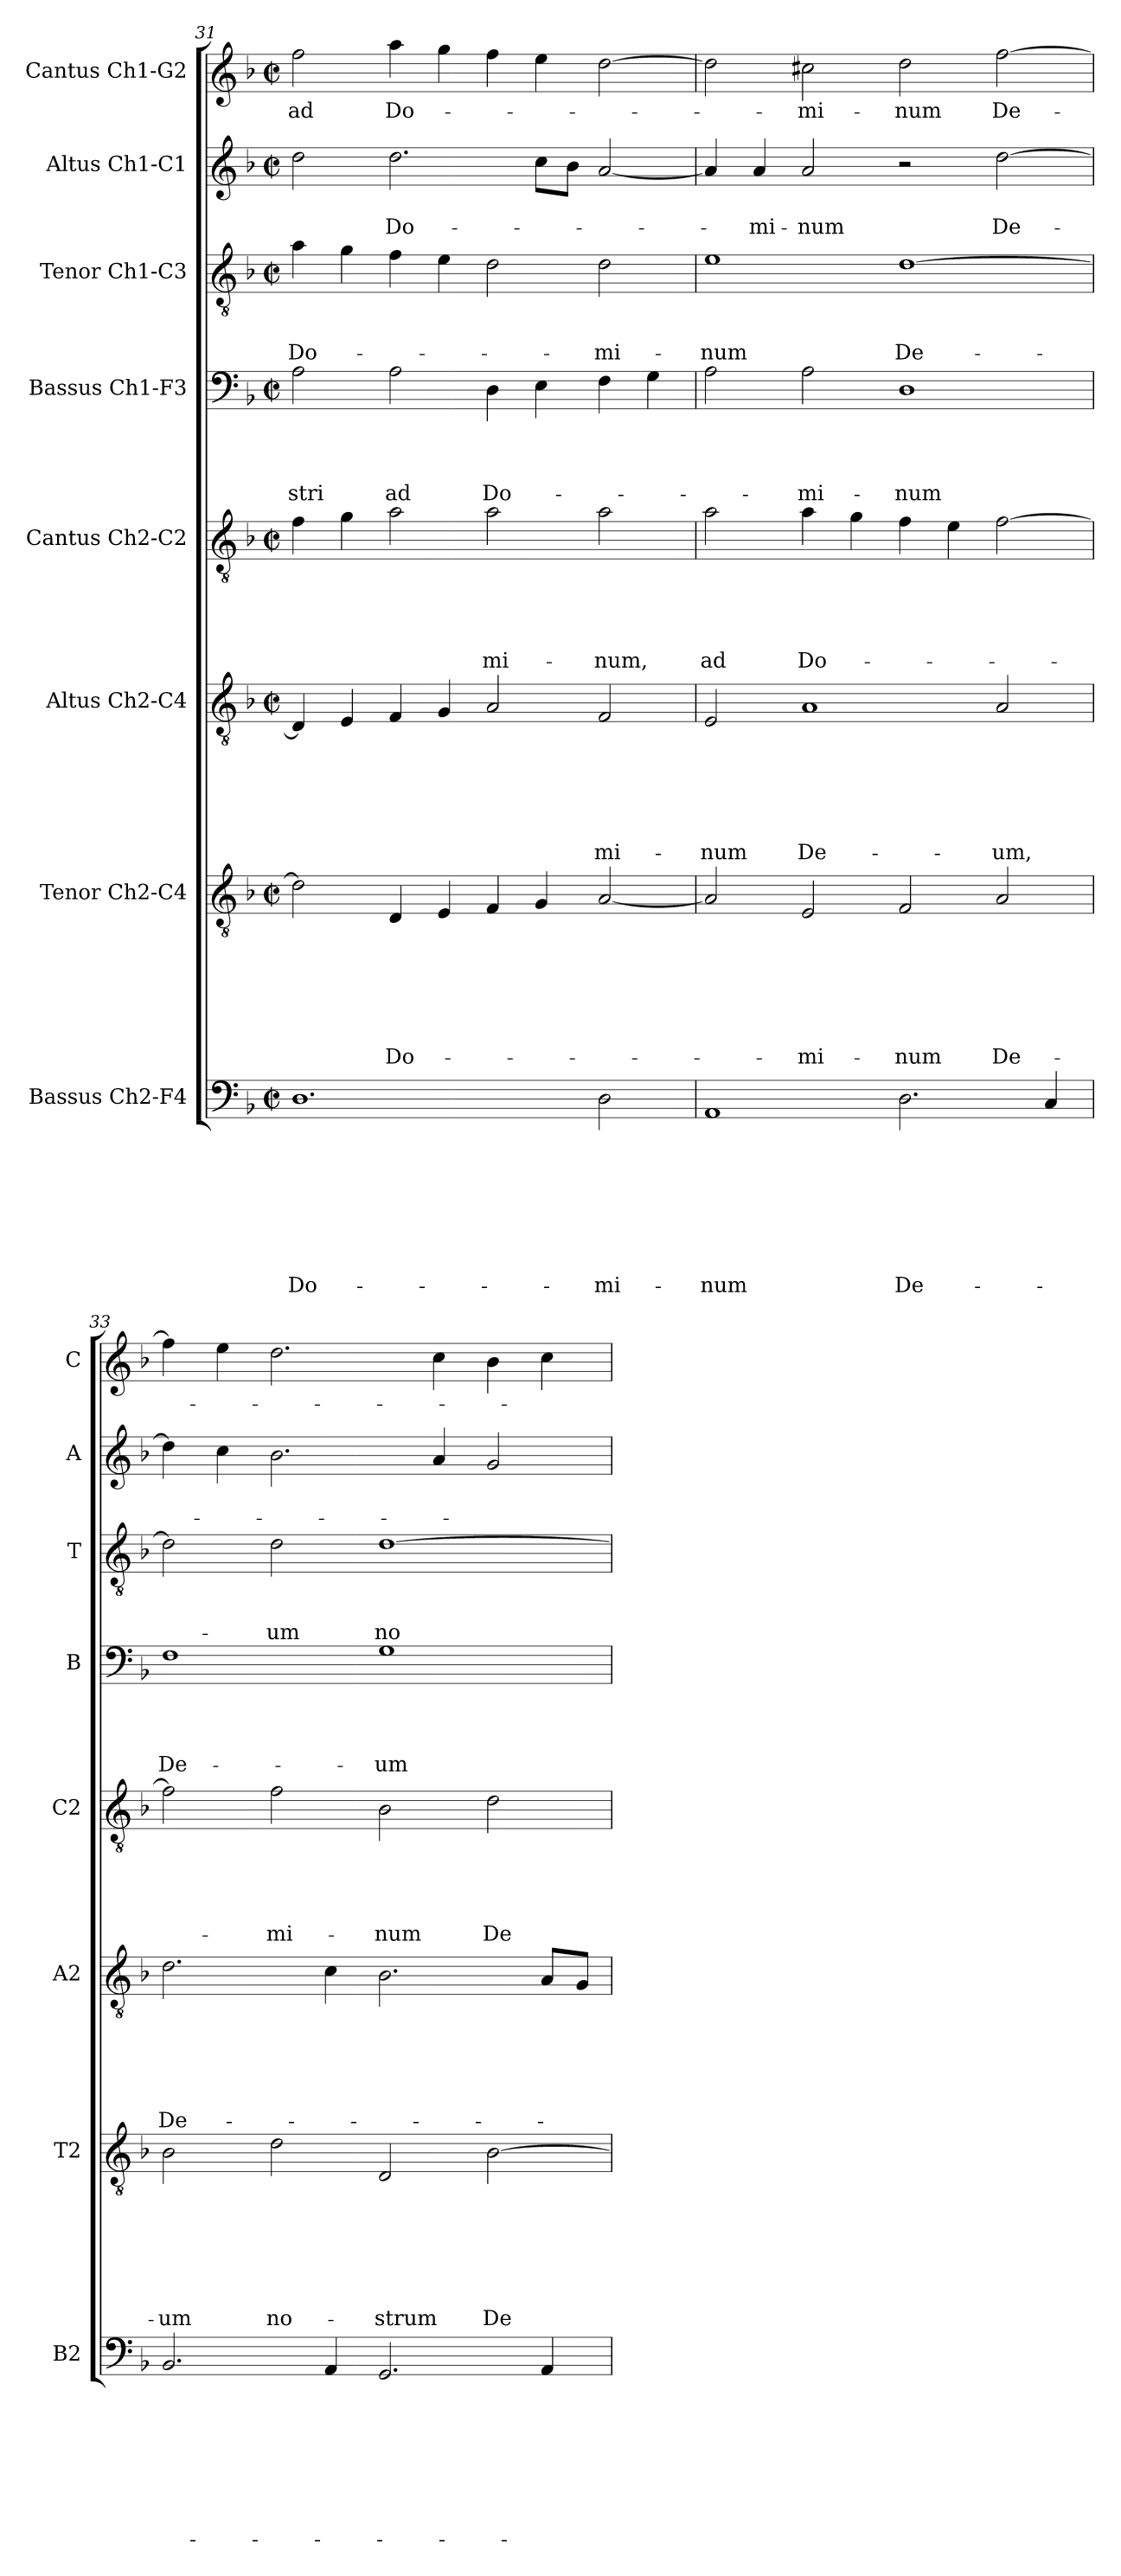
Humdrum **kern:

**kern	**text	**text	**text	**text	**text	**text	**text	**text	**kern	**text	**text	**text	**text	**text	**text	**text	**kern	**text	**text	**text	**text	**text	**text	**kern	**text	**text	**text	**text	**text	**kern	**text	**text	**text	**text	**kern	**text	**text	**text	**kern	**text	**text	**kern	**text
*part8	*part8	*part8	*part8	*part8	*part8	*part8	*part8	*part8	*part7	*part7	*part7	*part7	*part7	*part7	*part7	*part7	*part6	*part6	*part6	*part6	*part6	*part6	*part6	*part5	*part5	*part5	*part5	*part5	*part5	*part4	*part4	*part4	*part4	*part4	*part3	*part3	*part3	*part3	*part2	*part2	*part2	*part1	*part1
*staff8	*staff8	*staff8	*staff8	*staff8	*staff8	*staff8	*staff8	*staff8	*staff7	*staff7	*staff7	*staff7	*staff7	*staff7	*staff7	*staff7	*staff6	*staff6	*staff6	*staff6	*staff6	*staff6	*staff6	*staff5	*staff5	*staff5	*staff5	*staff5	*staff5	*staff4	*staff4	*staff4	*staff4	*staff4	*staff3	*staff3	*staff3	*staff3	*staff2	*staff2	*staff2	*staff1	*staff1
*I"Bassus Ch2-F4	*	*	*	*	*	*	*	*	*I"Tenor Ch2-C4	*	*	*	*	*	*	*	*I"Altus Ch2-C4	*	*	*	*	*	*	*I"Cantus Ch2-C2	*	*	*	*	*	*I"Bassus Ch1-F3	*	*	*	*	*I"Tenor Ch1-C3	*	*	*	*I"Altus Ch1-C1	*	*	*I"Cantus Ch1-G2	*
*I'B2	*	*	*	*	*	*	*	*	*I'T2	*	*	*	*	*	*	*	*I'A2	*	*	*	*	*	*	*I'C2	*	*	*	*	*	*I'B	*	*	*	*	*I'T	*	*	*	*I'A	*	*	*I'C	*
*clefF4	*	*	*	*	*	*	*	*	*clefGv2	*	*	*	*	*	*	*	*clefGv2	*	*	*	*	*	*	*clefGv2	*	*	*	*	*	*clefF4	*	*	*	*	*clefGv2	*	*	*	*clefG2	*	*	*clefG2	*
*k[b-]	*	*	*	*	*	*	*	*	*k[b-]	*	*	*	*	*	*	*	*k[b-]	*	*	*	*	*	*	*k[b-]	*	*	*	*	*	*k[b-]	*	*	*	*	*k[b-]	*	*	*	*k[b-]	*	*	*k[b-]	*
*F:	*	*	*	*	*	*	*	*	*F:	*	*	*	*	*	*	*	*F:	*	*	*	*	*	*	*F:	*	*	*	*	*	*F:	*	*	*	*	*F:	*	*	*	*F:	*	*	*F:	*
*M2/2	*	*	*	*	*	*	*	*	*M2/2	*	*	*	*	*	*	*	*M2/2	*	*	*	*	*	*	*M2/2	*	*	*	*	*	*M2/2	*	*	*	*	*M2/2	*	*	*	*M2/2	*	*	*M2/2	*
*met(c|)	*	*	*	*	*	*	*	*	*met(c|)	*	*	*	*	*	*	*	*met(c|)	*	*	*	*	*	*	*met(c|)	*	*	*	*	*	*met(c|)	*	*	*	*	*met(c|)	*	*	*	*met(c|)	*	*	*met(c|)	*
=31	=31	=31	=31	=31	=31	=31	=31	=31	=31	=31	=31	=31	=31	=31	=31	=31	=31	=31	=31	=31	=31	=31	=31	=31	=31	=31	=31	=31	=31	=31	=31	=31	=31	=31	=31	=31	=31	=31	=31	=31	=31	=31	=31
!	!	!	!	!	!	!	!	!LO:LY:b	!	!	!	!	!	!	!	!	!	!	!	!	!	!	!	!	!	!	!	!	!	!	!	!	!	!LO:LY:b	!	!	!	!LO:LY:b	!	!	!	!	!LO:LY:b
1.D	.	.	.	.	.	.	.	Do-	2d\]	.	.	.	.	.	.	.	4D/]	.	.	.	.	.	.	4f\	.	.	.	.	.	2A\	.	.	.	-stri	4a\	.	.	Do-	2dd\	.	.	2ff\	ad
.	.	.	.	.	.	.	.	.	.	.	.	.	.	.	.	.	4E/	.	.	.	.	.	.	4g\	.	.	.	.	.	.	.	.	.	.	4g\	.	.	.	.	.	.	.	.
!	!	!	!	!	!	!	!	!	!	!	!	!	!	!	!	!LO:LY:b	!	!	!	!	!	!	!	!	!	!	!	!	!	!	!	!	!	!LO:LY:b	!	!	!	!	!	!	!LO:LY:b	!	!LO:LY:b
.	.	.	.	.	.	.	.	.	4D/	.	.	.	.	.	.	Do-	4F/	.	.	.	.	.	.	2a\	.	.	.	.	.	2A\	.	.	.	ad	4f\	.	.	.	2.dd\	.	Do-	4aa\	Do-
.	.	.	.	.	.	.	.	.	4E/	.	.	.	.	.	.	.	4G/	.	.	.	.	.	.	.	.	.	.	.	.	.	.	.	.	.	4e\	.	.	.	.	.	.	4gg\	.
!	!	!	!	!	!	!	!	!	!	!	!	!	!	!	!	!	!	!	!	!	!	!	!	!	!	!	!	!	!LO:LY:b	!	!	!	!	!LO:LY:b	!	!	!	!	!	!	!	!	!
.	.	.	.	.	.	.	.	.	4F/	.	.	.	.	.	.	.	2A/	.	.	.	.	.	.	2a\	.	.	.	.	-mi-	4D\	.	.	.	Do-	2d\	.	.	.	.	.	.	4ff\	.
.	.	.	.	.	.	.	.	.	4G/	.	.	.	.	.	.	.	.	.	.	.	.	.	.	.	.	.	.	.	.	4E\	.	.	.	.	.	.	.	.	8cc\L	.	.	4ee\	.
.	.	.	.	.	.	.	.	.	.	.	.	.	.	.	.	.	.	.	.	.	.	.	.	.	.	.	.	.	.	.	.	.	.	.	.	.	.	.	8b-\J	.	.	.	.
!	!	!	!	!	!	!	!	!LO:LY:b	!	!	!	!	!	!	!	!	!	!	!	!	!	!	!LO:LY:b	!	!	!	!	!	!LO:LY:b	!	!	!	!	!	!	!	!	!LO:LY:b	!	!	!	!	!
2D\	.	.	.	.	.	.	.	-mi-	[2A/	.	.	.	.	.	.	.	2F/	.	.	.	.	.	-mi-	2a\	.	.	.	.	-num,	4F\	.	.	.	.	2d\	.	.	-mi-	[2a/	.	.	[2dd\	.
.	.	.	.	.	.	.	.	.	.	.	.	.	.	.	.	.	.	.	.	.	.	.	.	.	.	.	.	.	.	4G\	.	.	.	.	.	.	.	.	.	.	.	.	.
=32	=32	=32	=32	=32	=32	=32	=32	=32	=32	=32	=32	=32	=32	=32	=32	=32	=32	=32	=32	=32	=32	=32	=32	=32	=32	=32	=32	=32	=32	=32	=32	=32	=32	=32	=32	=32	=32	=32	=32	=32	=32	=32	=32
!	!	!	!	!	!	!	!	!LO:LY:b	!	!	!	!	!	!	!	!	!	!	!	!	!	!	!LO:LY:b	!	!	!	!	!	!LO:LY:b	!	!	!	!	!	!	!	!	!LO:LY:b	!	!	!	!	!
1AA	.	.	.	.	.	.	.	-num	2A/]	.	.	.	.	.	.	.	2E/	.	.	.	.	.	-num	2a\	.	.	.	.	ad	2A\	.	.	.	.	1e	.	.	-num	4a/]	.	.	2dd\]	.
!	!	!	!	!	!	!	!	!	!	!	!	!	!	!	!	!	!	!	!	!	!	!	!	!	!	!	!	!	!	!	!	!	!	!	!	!	!	!	!	!	!LO:LY:b	!	!
.	.	.	.	.	.	.	.	.	.	.	.	.	.	.	.	.	.	.	.	.	.	.	.	.	.	.	.	.	.	.	.	.	.	.	.	.	.	.	4a/	.	-mi-	.	.
!	!	!	!	!	!	!	!	!	!	!	!	!	!	!	!	!LO:LY:b	!	!	!	!	!	!	!LO:LY:b	!	!	!	!	!	!LO:LY:b	!	!	!	!	!LO:LY:b	!	!	!	!	!	!	!LO:LY:b	!	!LO:LY:b
.	.	.	.	.	.	.	.	.	2E/	.	.	.	.	.	.	-mi-	1A	.	.	.	.	.	De-	4a\	.	.	.	.	Do-	2A\	.	.	.	-mi-	.	.	.	.	2a/	.	-num	2cc#X\	-mi-
.	.	.	.	.	.	.	.	.	.	.	.	.	.	.	.	.	.	.	.	.	.	.	.	4g\	.	.	.	.	.	.	.	.	.	.	.	.	.	.	.	.	.	.	.
!	!	!	!	!	!	!	!	!LO:LY:b	!	!	!	!	!	!	!	!LO:LY:b	!	!	!	!	!	!	!	!	!	!	!	!	!	!	!	!	!	!LO:LY:b	!	!	!	!LO:LY:b	!	!	!	!	!LO:LY:b
2.D\	.	.	.	.	.	.	.	De-	2F/	.	.	.	.	.	.	-num	.	.	.	.	.	.	.	4f\	.	.	.	.	.	1D	.	.	.	-num	[1d	.	.	De-	2r	.	.	2dd\	-num
.	.	.	.	.	.	.	.	.	.	.	.	.	.	.	.	.	.	.	.	.	.	.	.	4e\	.	.	.	.	.	.	.	.	.	.	.	.	.	.	.	.	.	.	.
!	!	!	!	!	!	!	!	!	!	!	!	!	!	!	!	!LO:LY:b	!	!	!	!	!	!	!LO:LY:b	!	!	!	!	!	!	!	!	!	!	!	!	!	!	!	!	!	!LO:LY:b	!	!LO:LY:b
.	.	.	.	.	.	.	.	.	2A/	.	.	.	.	.	.	De-	2A/	.	.	.	.	.	-um,	[2f\	.	.	.	.	.	.	.	.	.	.	.	.	.	.	[2dd\	.	De-	[2ff\	De-
4C/	.	.	.	.	.	.	.	.	.	.	.	.	.	.	.	.	.	.	.	.	.	.	.	.	.	.	.	.	.	.	.	.	.	.	.	.	.	.	.	.	.	.	.
=33	=33	=33	=33	=33	=33	=33	=33	=33	=33	=33	=33	=33	=33	=33	=33	=33	=33	=33	=33	=33	=33	=33	=33	=33	=33	=33	=33	=33	=33	=33	=33	=33	=33	=33	=33	=33	=33	=33	=33	=33	=33	=33	=33
!	!	!	!	!	!	!	!	!	!	!	!	!	!	!	!	!LO:LY:b	!	!	!	!	!	!	!LO:LY:b	!	!	!	!	!	!	!	!	!	!	!LO:LY:b	!	!	!	!	!	!	!	!	!
2.BB-/	.	.	.	.	.	.	.	.	2B-\	.	.	.	.	.	.	-um	2.d\	.	.	.	.	.	De-	2f\]	.	.	.	.	.	1F	.	.	.	De-	2d\]	.	.	.	4dd\]	.	.	4ff\]	.
.	.	.	.	.	.	.	.	.	.	.	.	.	.	.	.	.	.	.	.	.	.	.	.	.	.	.	.	.	.	.	.	.	.	.	.	.	.	.	4cc\	.	.	4ee\	.
!	!	!	!	!	!	!	!	!	!	!	!	!	!	!	!	!LO:LY:b	!	!	!	!	!	!	!	!	!	!	!	!	!LO:LY:b	!	!	!	!	!	!	!	!	!LO:LY:b	!	!	!	!	!
.	.	.	.	.	.	.	.	.	2d\	.	.	.	.	.	.	no-	.	.	.	.	.	.	.	2f\	.	.	.	.	-mi-	.	.	.	.	.	2d\	.	.	-um	2.b-\	.	.	2.dd\	.
4AA/	.	.	.	.	.	.	.	.	.	.	.	.	.	.	.	.	4c\	.	.	.	.	.	.	.	.	.	.	.	.	.	.	.	.	.	.	.	.	.	.	.	.	.	.
!	!	!	!	!	!	!	!	!	!	!	!	!	!	!	!	!LO:LY:b	!	!	!	!	!	!	!	!	!	!	!	!	!LO:LY:b	!	!	!	!	!LO:LY:b	!	!	!	!LO:LY:b	!	!	!	!	!
2.GG/	.	.	.	.	.	.	.	.	2D/	.	.	.	.	.	.	-strum	2.B-\	.	.	.	.	.	.	2B-\	.	.	.	.	-num	1G	.	.	.	-um	[1d	.	.	no-	.	.	.	.	.
.	.	.	.	.	.	.	.	.	.	.	.	.	.	.	.	.	.	.	.	.	.	.	.	.	.	.	.	.	.	.	.	.	.	.	.	.	.	.	4a/	.	.	4cc\	.
!	!	!	!	!	!	!	!	!	!	!	!	!	!	!	!	!LO:LY:b	!	!	!	!	!	!	!	!	!	!	!	!	!LO:LY:b	!	!	!	!	!	!	!	!	!	!	!	!	!	!
.	.	.	.	.	.	.	.	.	[2B-\	.	.	.	.	.	.	De-	.	.	.	.	.	.	.	2d\	.	.	.	.	De-	.	.	.	.	.	.	.	.	.	2g/	.	.	4b-\	.
4AA/	.	.	.	.	.	.	.	.	.	.	.	.	.	.	.	.	8A/L	.	.	.	.	.	.	.	.	.	.	.	.	.	.	.	.	.	.	.	.	.	.	.	.	4cc\	.
.	.	.	.	.	.	.	.	.	.	.	.	.	.	.	.	.	8G/J	.	.	.	.	.	.	.	.	.	.	.	.	.	.	.	.	.	.	.	.	.	.	.	.	.	.
=	=	=	=	=	=	=	=	=	=	=	=	=	=	=	=	=	=	=	=	=	=	=	=	=	=	=	=	=	=	=	=	=	=	=	=	=	=	=	=	=	=	=	=
*-	*-	*-	*-	*-	*-	*-	*-	*-	*-	*-	*-	*-	*-	*-	*-	*-	*-	*-	*-	*-	*-	*-	*-	*-	*-	*-	*-	*-	*-	*-	*-	*-	*-	*-	*-	*-	*-	*-	*-	*-	*-	*-	*-
